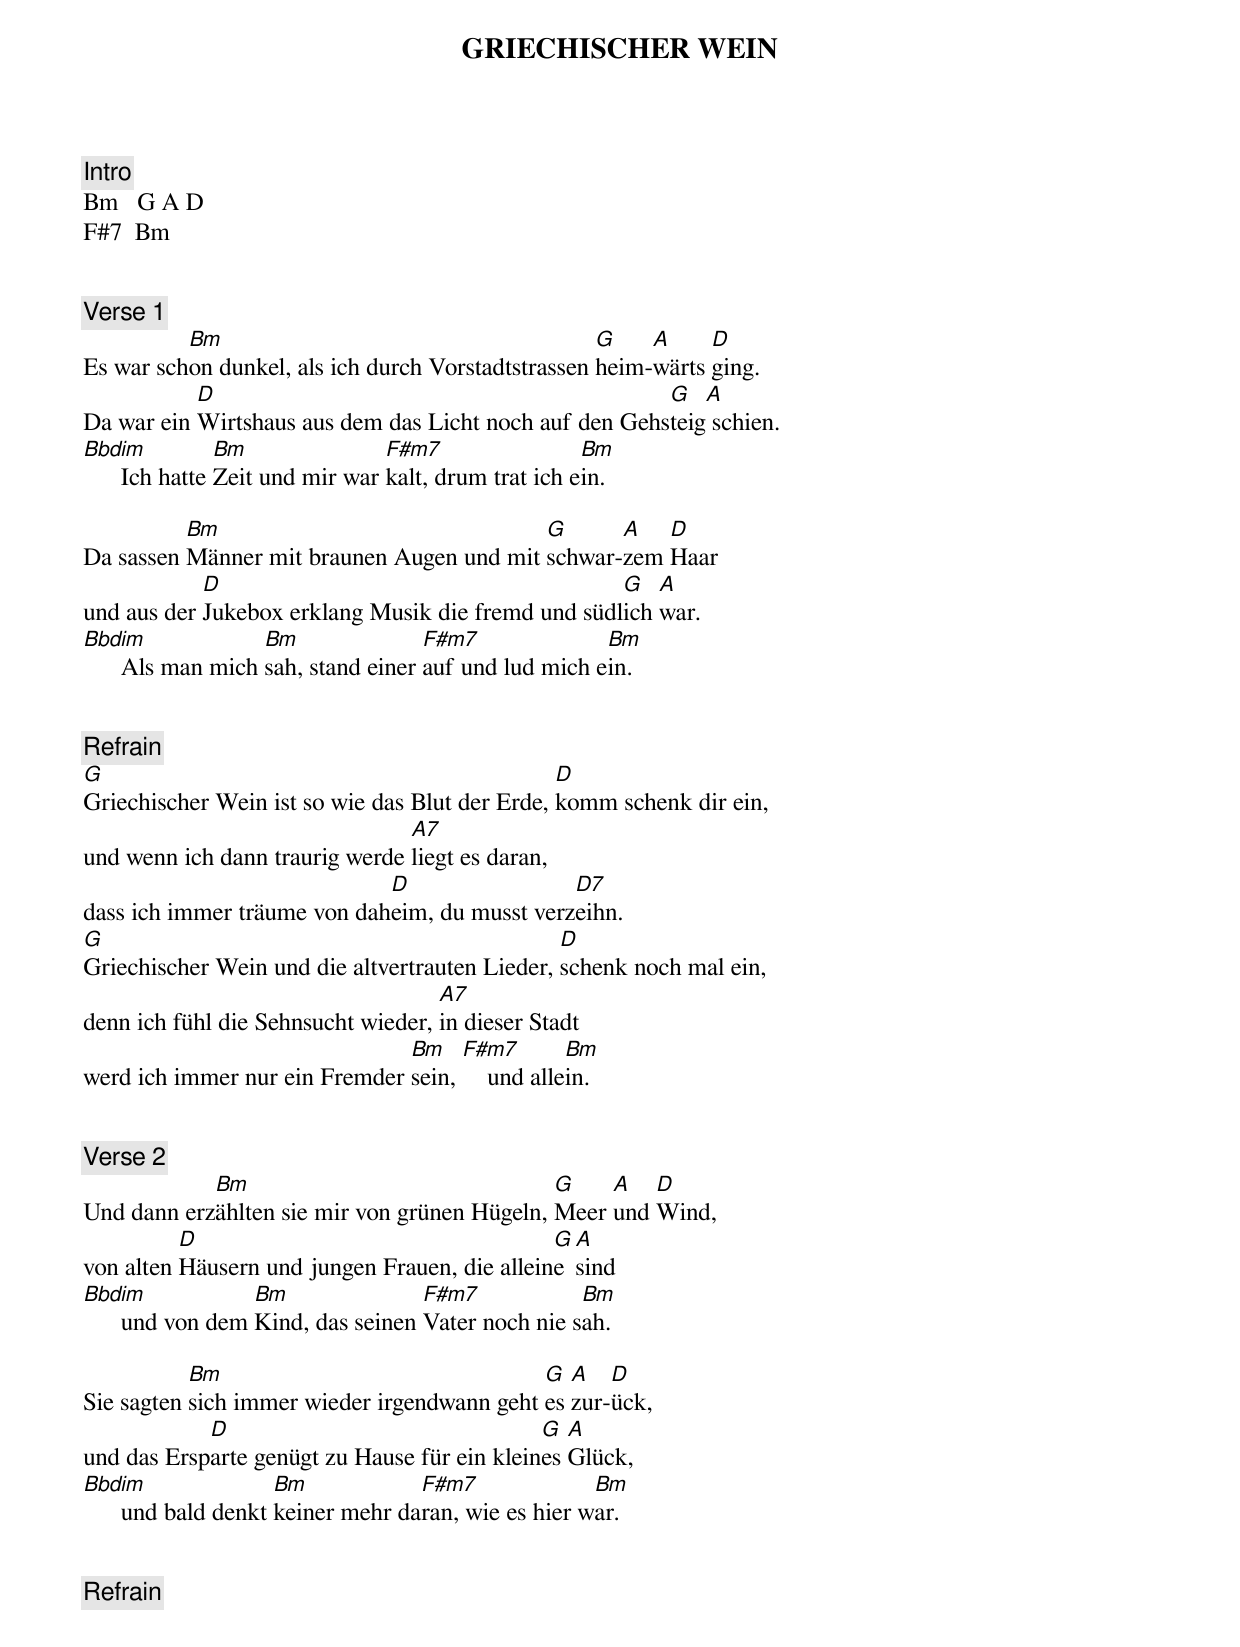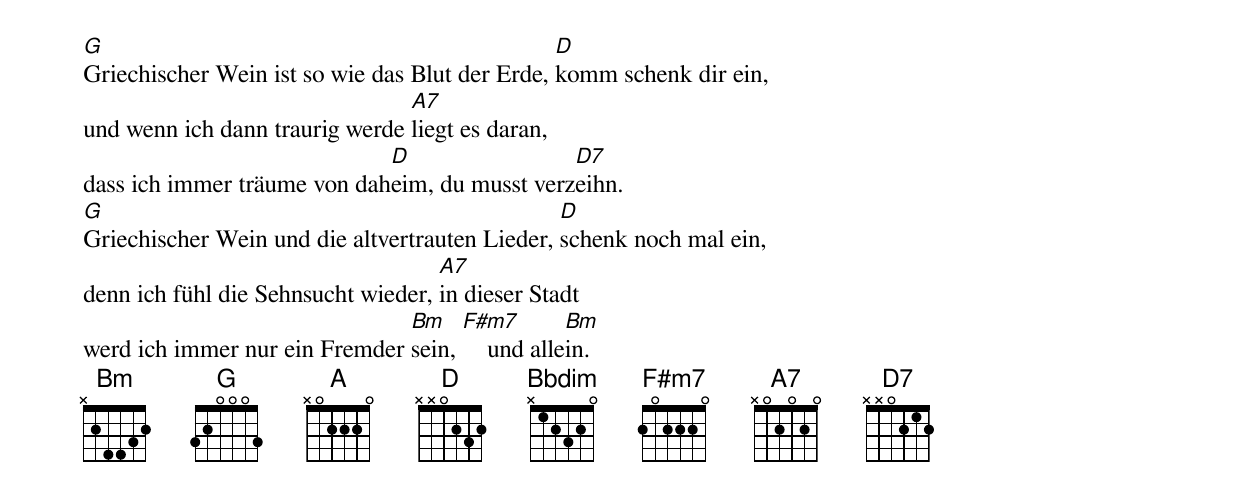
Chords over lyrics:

GRIECHISCHER WEIN


[Intro]
Bm   G A D
F#7  Bm


[Verse 1]
          Bm                                        G    A     D
Es war schon dunkel, als ich durch Vorstadtstrassen heim-wärts ging.
           D                                            G   A
Da war ein Wirtshaus aus dem das Licht noch auf den Gehsteig schien.
Bbdim           Bm               F#m7                 Bm
      Ich hatte Zeit und mir war kalt, drum trat ich ein.

          Bm                               G      A   D
Da sassen Männer mit braunen Augen und mit schwar-zem Haar
            D                                       G   A
und aus der Jukebox erklang Musik die fremd und südlich war.
Bbdim              Bm               F#m7              Bm
      Als man mich sah, stand einer auf und lud mich ein.


[Refrain]
G                                               D
Griechischer Wein ist so wie das Blut der Erde, komm schenk dir ein,
                                A7
und wenn ich dann traurig werde liegt es daran,
                             D                 D7
dass ich immer träume von daheim, du musst verzeihn.
G                                               D
Griechischer Wein und die altvertrauten Lieder, schenk noch mal ein,
                                    A7
denn ich fühl die Sehnsucht wieder, in dieser Stadt
                               Bm    F#m7        Bm
werd ich immer nur ein Fremder sein,     und allein.


[Verse 2]
            Bm                                G    A   D
Und dann erzählten sie mir von grünen Hügeln, Meer und Wind,
          D                                    G A
von alten Häusern und jungen Frauen, die alleine sind
Bbdim             Bm               F#m7            Bm
      und von dem Kind, das seinen Vater noch nie sah.

           Bm                                G  A   D
Sie sagten sich immer wieder irgendwann geht es zur-ück,
            D                                 G  A
und das Ersparte genügt zu Hause für ein kleines Glück,
Bbdim                Bm            F#m7              Bm
      und bald denkt keiner mehr daran, wie es hier war.


[Refrain]
G                                               D
Griechischer Wein ist so wie das Blut der Erde, komm schenk dir ein,
                                A7
und wenn ich dann traurig werde liegt es daran,
                             D                 D7
dass ich immer träume von daheim, du musst verzeihn.
G                                               D
Griechischer Wein und die altvertrauten Lieder, schenk noch mal ein,
                                    A7
denn ich fühl die Sehnsucht wieder, in dieser Stadt
                               Bm    F#m7        Bm
werd ich immer nur ein Fremder sein,     und allein.
